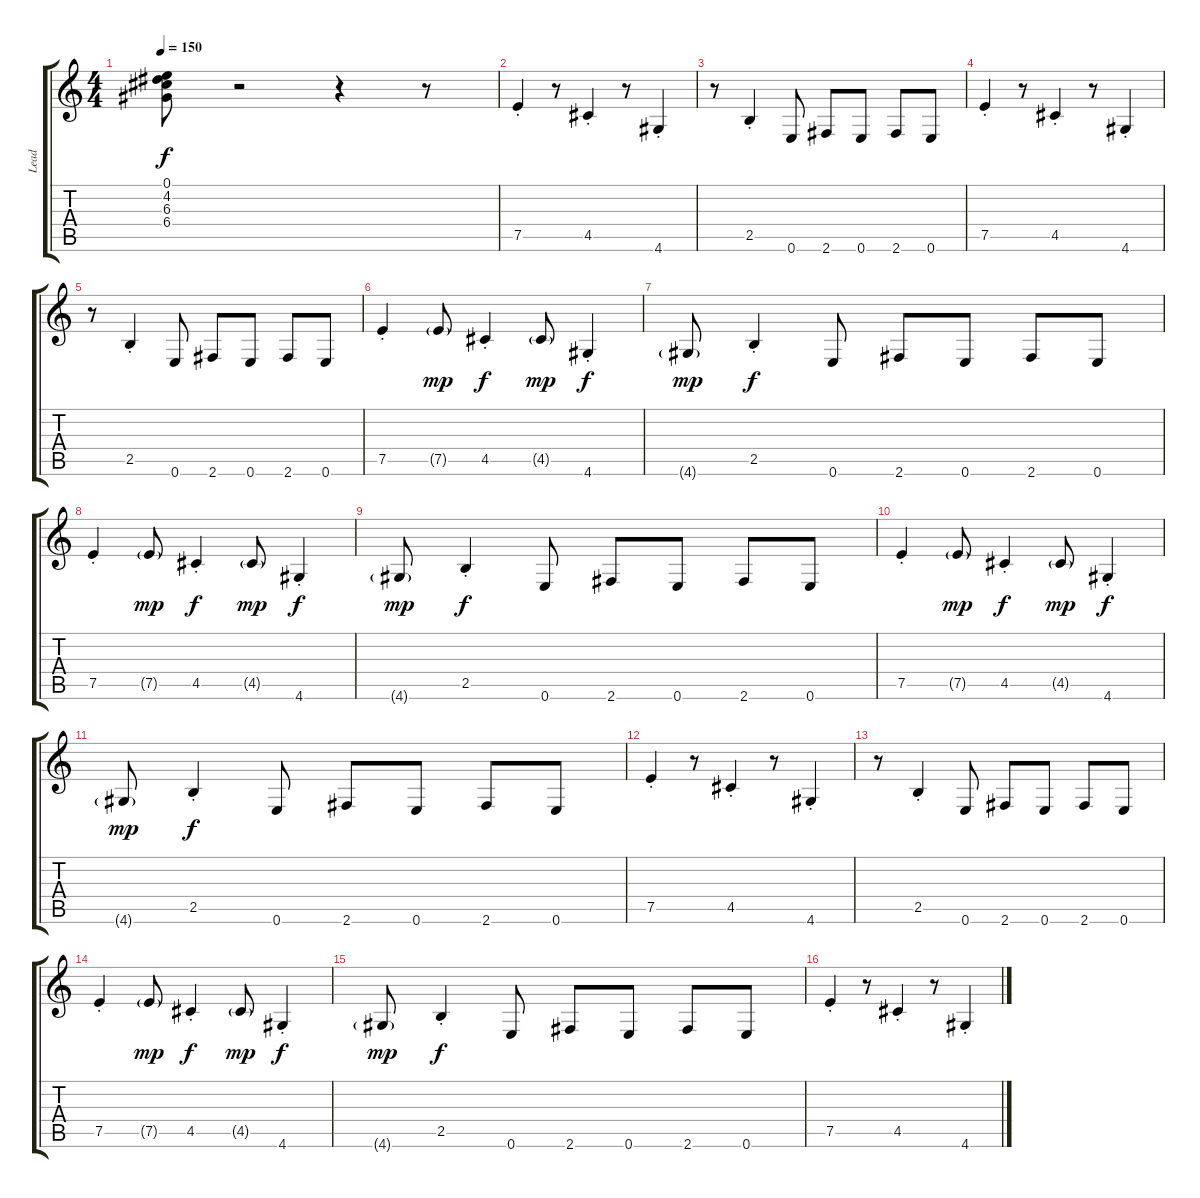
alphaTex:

\track ("Lead " "Lead ") {instrument overdrivenguitar}
\staff {score tabs}
\tuning (E4 B3 G3 D3 A2 E2) {hide}
\ts (4 4)
\tempo 150
\clef g2
\ks c
(0.1 4.2 6.3 6.4).8{dy f} r.2 r.4 r.8 |
7.5{st}.4 r.8 4.5{st}.4 r.8 4.6{st}.4 |
r.8 2.5{st}.4 0.6.8 2.6.8 0.6.8 2.6.8 0.6.8 |
7.5{st}.4 r.8 4.5{st}.4 r.8 4.6{st}.4 |
r.8 2.5{st}.4 0.6.8 2.6.8 0.6.8 2.6.8 0.6.8 |
7.5{st}.4 7.5{g}.8{dy mp} 4.5{st}.4{dy f} 4.5{g}.8{dy mp} 4.6{st}.4{dy f} |
4.6{g}.8{dy mp} 2.5{st}.4{dy f} 0.6.8 2.6.8 0.6.8 2.6.8 0.6.8 |
7.5{st}.4 7.5{g}.8{dy mp} 4.5{st}.4{dy f} 4.5{g}.8{dy mp} 4.6{st}.4{dy f} |
4.6{g}.8{dy mp} 2.5{st}.4{dy f} 0.6.8 2.6.8 0.6.8 2.6.8 0.6.8 |
7.5{st}.4 7.5{g}.8{dy mp} 4.5{st}.4{dy f} 4.5{g}.8{dy mp} 4.6{st}.4{dy f} |
4.6{g}.8{dy mp} 2.5{st}.4{dy f} 0.6.8 2.6.8 0.6.8 2.6.8 0.6.8 |
7.5{st}.4 r.8 4.5{st}.4 r.8 4.6{st}.4 |
r.8 2.5{st}.4 0.6.8 2.6.8 0.6.8 2.6.8 0.6.8 |
7.5{st}.4 7.5{g}.8{dy mp} 4.5{st}.4{dy f} 4.5{g}.8{dy mp} 4.6{st}.4{dy f} |
4.6{g}.8{dy mp} 2.5{st}.4{dy f} 0.6.8 2.6.8 0.6.8 2.6.8 0.6.8 |
7.5{st}.4 r.8 4.5{st}.4 r.8 4.6{st}.4
